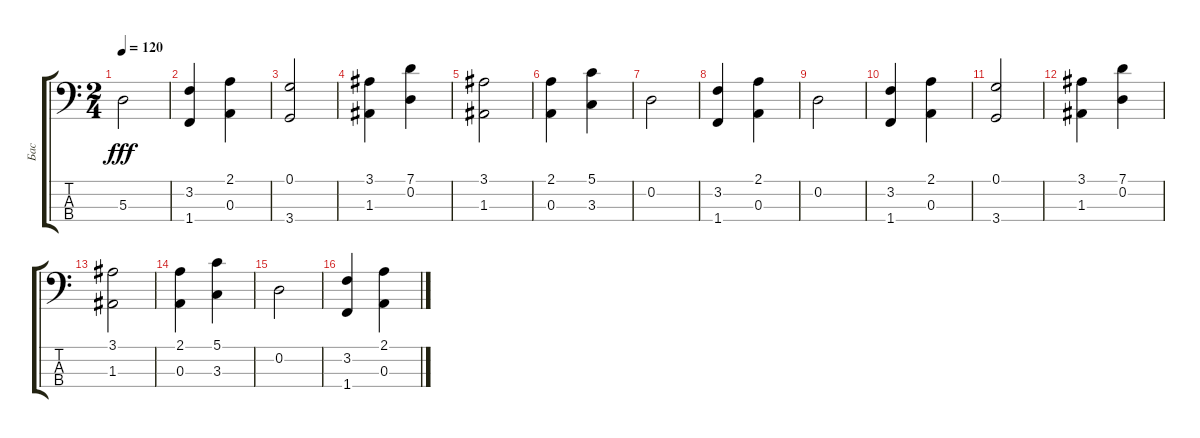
\track ("Бас" "Бас") {instrument electricbasspick}
\staff {score tabs}
\tuning (G2 D2 A1 E1) {hide}
\ts (2 4)
\tempo 120
\clef f4
\ks c
5.3.2{dy fff volume 16 balance 4} |
(3.2 1.4).4 (2.1 0.3).4 |
(0.1 3.4).2 |
(3.1 1.3).4 (7.1 0.2).4 |
(3.1 1.3).2 |
(2.1 0.3).4 (5.1 3.3).4 |
0.2.2 |
(3.2 1.4).4 (2.1 0.3).4 |
0.2.2 |
(3.2 1.4).4 (2.1 0.3).4 |
(0.1 3.4).2 |
(3.1 1.3).4 (7.1 0.2).4 |
(3.1 1.3).2 |
(2.1 0.3).4 (5.1 3.3).4 |
0.2.2 |
(3.2 1.4).4 (2.1 0.3).4
